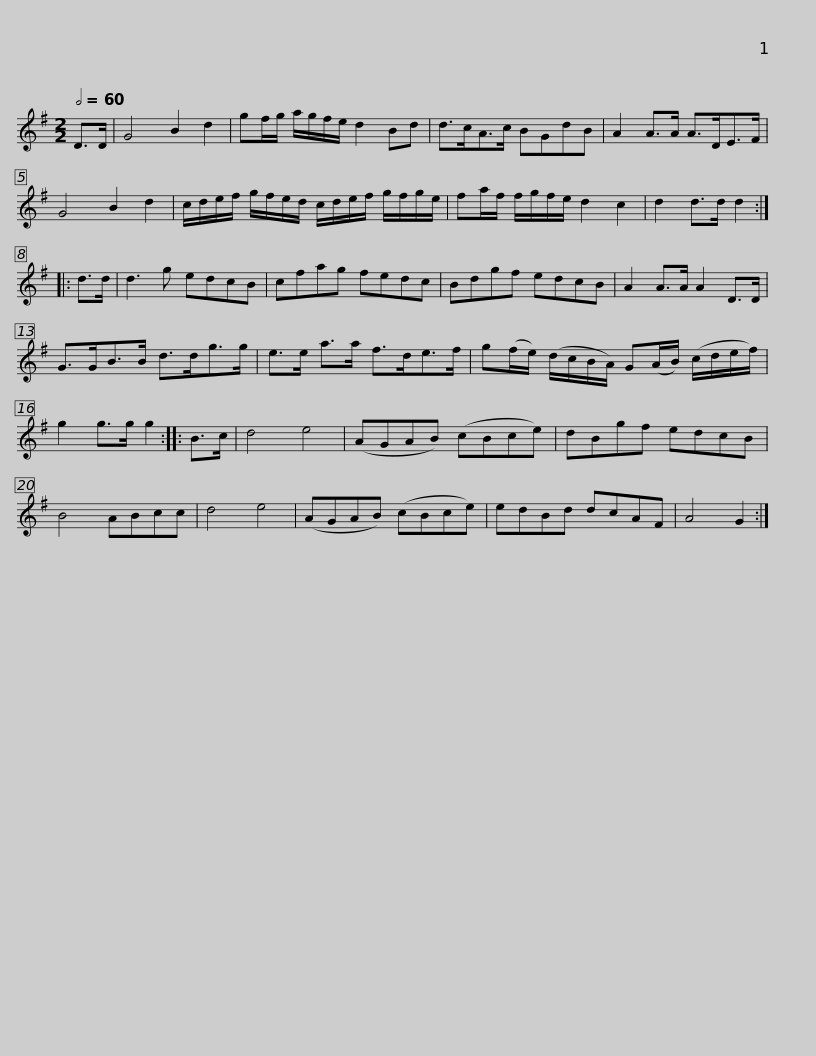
X:1
L:1/8
Q:1/2=60
M:2/2
I:linebreak $
K:G
V:1 treble
V:1
 D>D | G4 B2 d2 | gf/g/ a/g/f/e/ d2 Bd | d>cA>c BGdB | A2 A>A A>DE>F | %5
 G4 B2 d2 |$ c/d/e/f/ g/f/e/d/ c/d/e/f/ g/f/g/e/ | fa/f/ f/g/f/e/ d2 c2 | d2 d>d d2 :: d>d | %10
 d3 g edcB |$ cfag fedc | Bdgf edcB | A2 A>A A2 D>D | G>GB>B d>dg>g | %15
 e>e a>a f>de>f |$ g(f/e/) (d/c/B/A/) G(A/B/) (c/d/e/f/) | g2 g>g g2 :: B>c | d4 e4 | %20
 (AGAB) (cBce) | dBgf edcB | B4 ABcc |$ d4 e4 | (AGAB) (cBce) | %25
 edBd dcAF | A4 G2 :| %27
